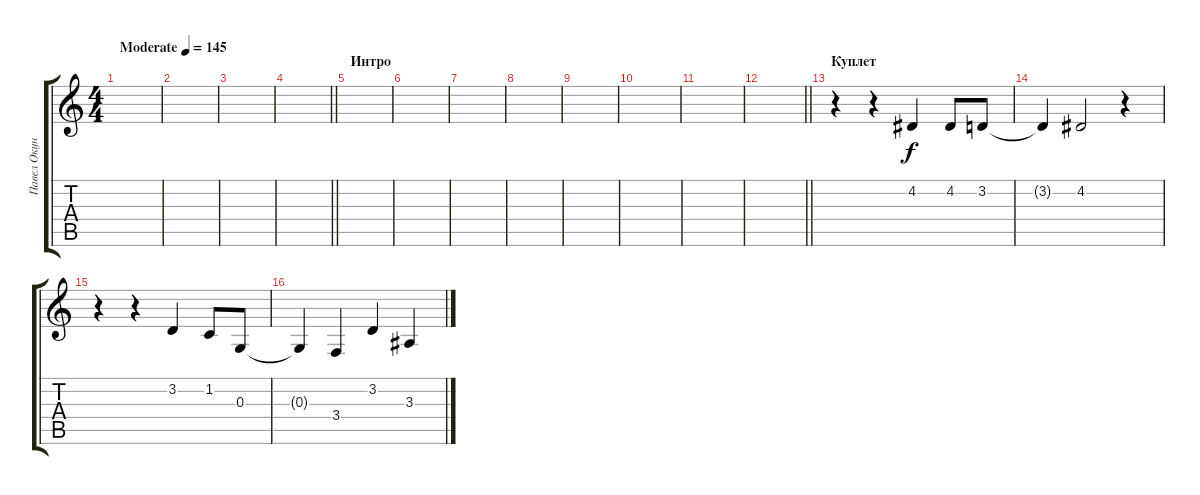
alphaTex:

\track ("Павел Окунев" "Павел Окун") {instrument cello}
\staff {score tabs}
\tuning (E4 B3 G3 D3 A2 E2) {hide}
\ts (4 4)
\tempo (145 "Moderate")
\clef g2
\ks c
|
|
|
\barLineRight lightlight
|
\section ("" "Интро")
|
|
|
|
|
|
|
\barLineRight lightlight
|
\section ("" "Куплет")
r.4 r.4 4.2.4 4.2.8 3.2.8 |
3.2{t}.4 4.2.2 r.4 |
r.4 r.4 3.2.4 1.2.8 0.3.8 |
0.3{t}.4 3.4.4 3.2.4 3.3.4
